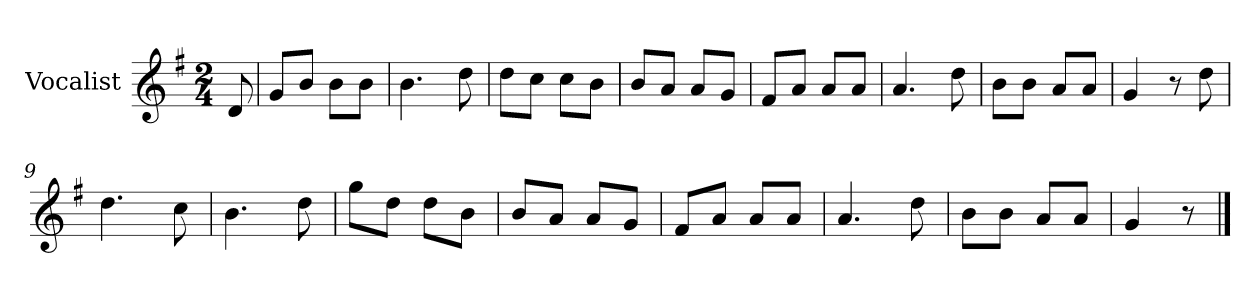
**kern
*part1
*staff1
*I"Vocalist
*k[f#]
*G:
*M2/4
=
8d
=1
8gL
8bJ
8bL
8bJ
=2
4.b
8dd
=3
8ddL
8ccJ
8ccL
8bJ
=4
8bL
8aJ
8aL
8gJ
=5
8f#L
8aJ
8aL
8aJ
=6
4.a
8dd
=7
8bL
8bJ
8aL
8aJ
=8
4g
8r
8dd
=9
4.dd
8cc
=10
4.b
8dd
=11
8ggL
8ddJ
8ddL
8bJ
=12
8bL
8aJ
8aL
8gJ
=13
8f#L
8aJ
8aL
8aJ
=14
4.a
8dd
=15
8bL
8bJ
8aL
8aJ
=16
4g
8r
==
*-
